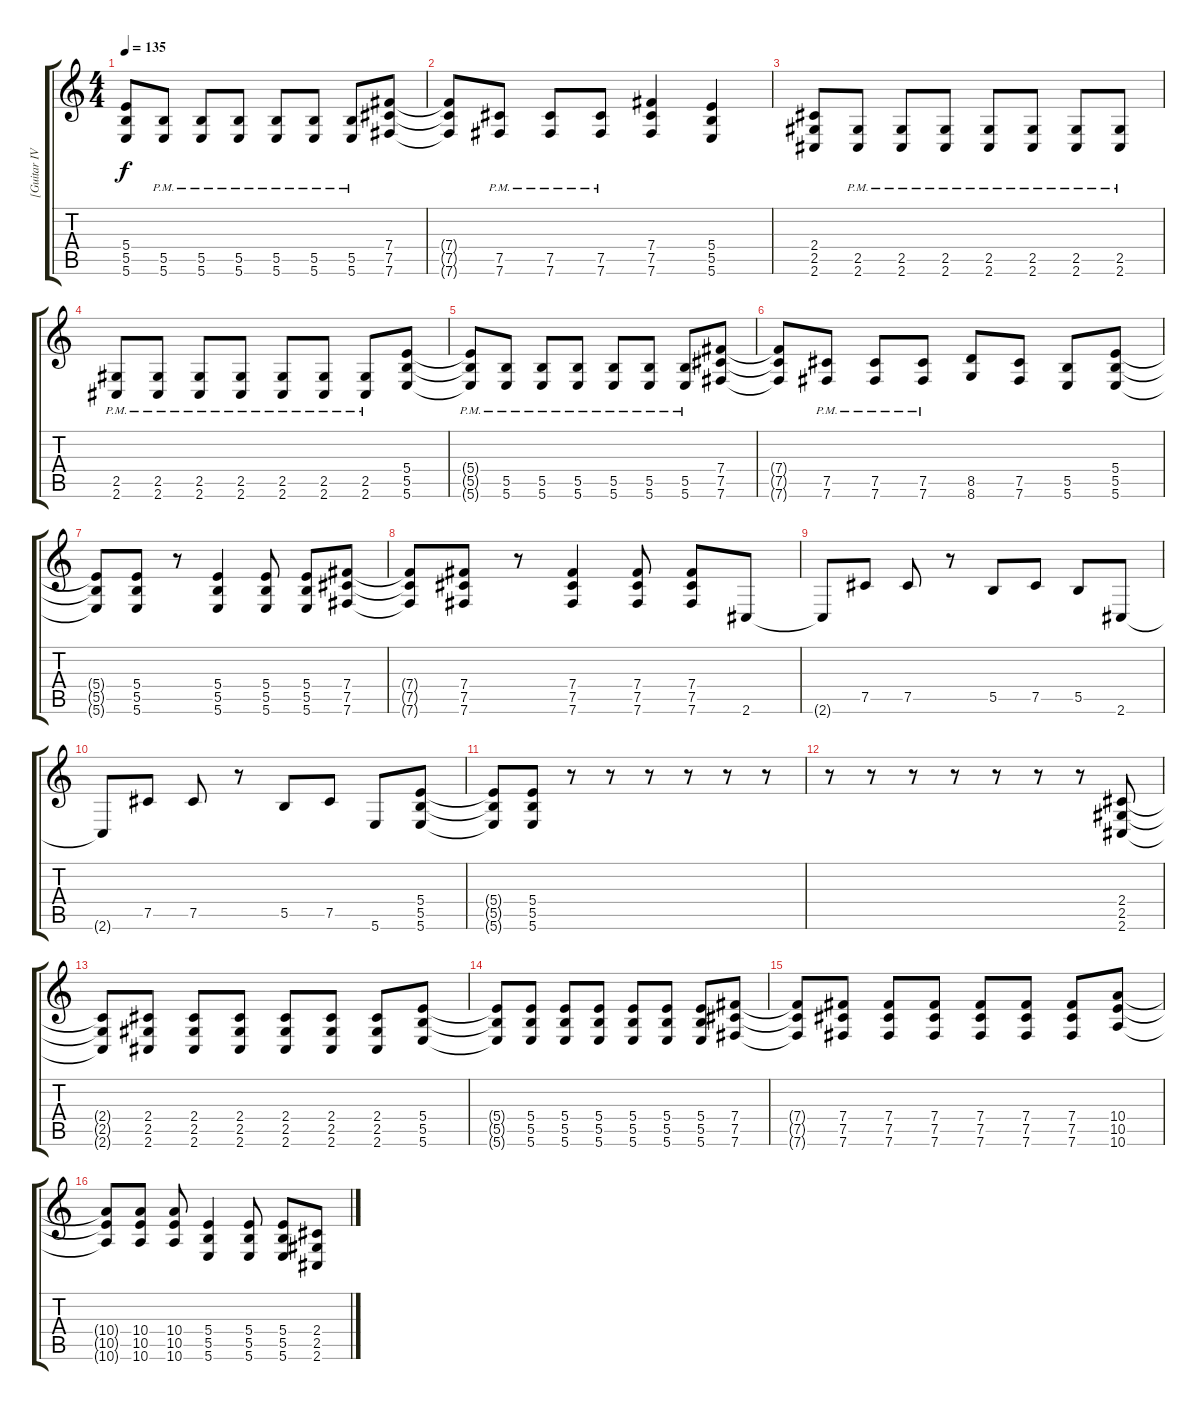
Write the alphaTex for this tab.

\track ("[Guitar IV] AOI - Rhythm" "[Guitar IV") {instrument distortionguitar}
\staff {score tabs}
\tuning (Db4 Ab3 E3 B2 Gb2 B1) {hide}
\ts (4 4)
\tempo 135
\clef g2
\ks c
(5.4{t} 5.5{t} 5.6{t}).8{dy f} (5.5{pm} 5.6{pm}).8 (5.5{pm} 5.6{pm}).8 (5.5{pm} 5.6{pm}).8 (5.5{pm} 5.6{pm}).8 (5.5{pm} 5.6{pm}).8 (5.5{pm} 5.6{pm}).8 (7.4 7.5 7.6).8 |
(7.4{t} 7.5{t} 7.6{t}).8 (7.5{pm} 7.6{pm}).8 (7.5{pm} 7.6{pm}).8 (7.5{pm} 7.6{pm}).8 (7.4 7.5 7.6).4 (5.4 5.5 5.6).4 |
(2.4 2.5 2.6).8 (2.5{pm} 2.6{pm}).8 (2.5{pm} 2.6{pm}).8 (2.5{pm} 2.6{pm}).8 (2.5{pm} 2.6{pm}).8 (2.5{pm} 2.6{pm}).8 (2.5{pm} 2.6{pm}).8 (2.5{pm} 2.6{pm}).8 |
(2.5{pm} 2.6{pm}).8 (2.5{pm} 2.6{pm}).8 (2.5{pm} 2.6{pm}).8 (2.5{pm} 2.6{pm}).8 (2.5{pm} 2.6{pm}).8 (2.5{pm} 2.6{pm}).8 (2.5{pm} 2.6{pm}).8 (5.4 5.5 5.6).8 |
(5.4{t} 5.5{pm t} 5.6{pm t}).8 (5.5{pm} 5.6{pm}).8 (5.5{pm} 5.6{pm}).8 (5.5{pm} 5.6{pm}).8 (5.5{pm} 5.6{pm}).8 (5.5{pm} 5.6{pm}).8 (5.5{pm} 5.6{pm}).8 (7.4 7.5 7.6).8 |
(7.4{t} 7.5{t} 7.6{t}).8 (7.5{pm} 7.6{pm}).8 (7.5{pm} 7.6{pm}).8 (7.5{pm} 7.6{pm}).8 (8.5 8.6).8 (7.5 7.6).8 (5.5 5.6).8 (5.4 5.5 5.6).8 |
(5.4{t} 5.5{t} 5.6{t}).8 (5.4 5.5 5.6).8 r.8 (5.4 5.5 5.6).4 (5.4 5.5 5.6).8 (5.4 5.5 5.6).8 (7.4 7.5 7.6).8 |
(7.4{t} 7.5{t} 7.6{t}).8 (7.4 7.5 7.6).8 r.8 (7.4 7.5 7.6).4 (7.4 7.5 7.6).8 (7.4 7.5 7.6).8 2.6.8 |
2.6{t}.8 7.5.8 7.5.8 r.8 5.5.8 7.5.8 5.5.8 2.6.8 |
2.6{t}.8 7.5.8 7.5.8 r.8 5.5.8 7.5.8 5.6.8 (5.4 5.5 5.6).8 |
(5.4{t} 5.5{t} 5.6{t}).8 (5.4 5.5 5.6).8 r.8 r.8 r.8 r.8 r.8 r.8 |
r.8 r.8 r.8 r.8 r.8 r.8 r.8 (2.4 2.5 2.6).8 |
(2.4{t} 2.5{t} 2.6{t}).8 (2.4 2.5 2.6).8 (2.4 2.5 2.6).8 (2.4 2.5 2.6).8 (2.4 2.5 2.6).8 (2.4 2.5 2.6).8 (2.4 2.5 2.6).8 (5.4 5.5 5.6).8 |
(5.4{t} 5.5{t} 5.6{t}).8 (5.4 5.5 5.6).8 (5.4 5.5 5.6).8 (5.4 5.5 5.6).8 (5.4 5.5 5.6).8 (5.4 5.5 5.6).8 (5.4 5.5 5.6).8 (7.4 7.5 7.6).8 |
(7.4{t} 7.5{t} 7.6{t}).8 (7.4 7.5 7.6).8 (7.4 7.5 7.6).8 (7.4 7.5 7.6).8 (7.4 7.5 7.6).8 (7.4 7.5 7.6).8 (7.4 7.5 7.6).8 (10.4 10.5 10.6).8 |
(10.4{t} 10.5{t} 10.6{t}).8 (10.4 10.5 10.6).8 (10.4 10.5 10.6).8 (5.4 5.5 5.6).4 (5.4 5.5 5.6).8 (5.4 5.5 5.6).8 (2.4 2.5 2.6).8
